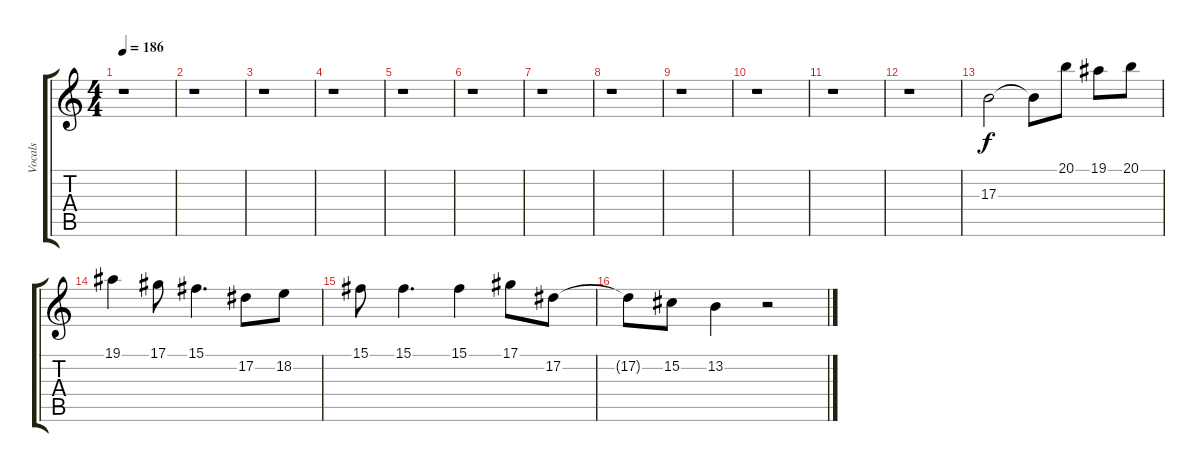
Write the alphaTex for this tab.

\track ("Vocals" "Vocals") {instrument trumpet}
\staff {score tabs}
\tuning (Eb4 Bb3 Gb3 Db3 Ab2 Eb2) {hide}
\ts (4 4)
\tempo 186
\clef g2
\ks c
r.1{dy f} |
r.1 |
r.1 |
r.1 |
r.1 |
r.1 |
r.1 |
r.1 |
r.1 |
r.1 |
r.1 |
r.1 |
17.3.2 17.3{t}.8 20.1.8 19.1.8 20.1.8 |
19.1.4 17.1.8 15.1.4{d} 17.2.8 18.2.8 |
15.1.8 15.1.4{d} 15.1.4 17.1.8 17.2.8 |
17.2{t}.8 15.2.8 13.2.4 r.2
